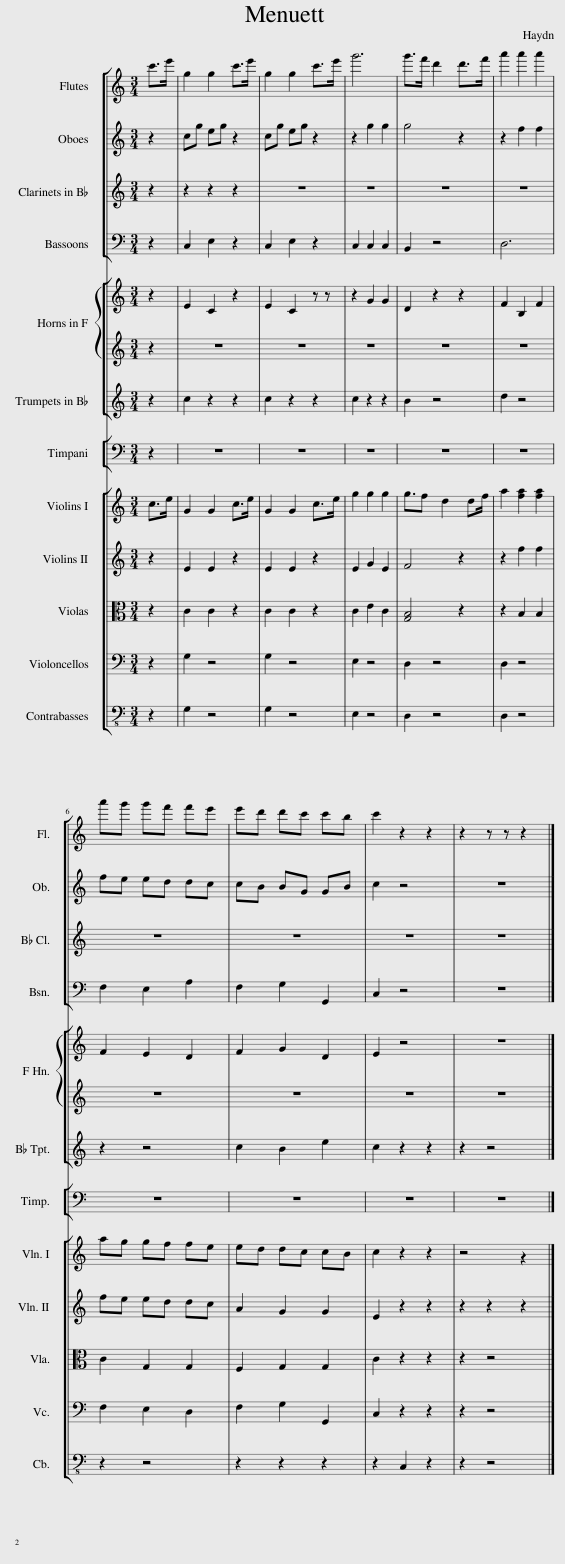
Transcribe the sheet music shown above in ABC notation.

X:1
%%score [ 1 2 3 ] [ 4 5 ] [ 6 7 8 9 10 ]
L:1/8
M:3/4
I:linebreak $
K:C
V:1 treble
V:2 treble
V:3 bass
V:4 treble transpose=-7
V:5 treble transpose=-2
V:6 treble
V:7 treble
V:8 alto
V:9 bass
V:10 bass transpose=-12
V:1
 c'>e' | g2 g2 c'>e' | g2 g2 c'>e' | g'6 | g'>f' d'2 d'>f' | %5
 a'2 a'2 a'2 |$ a'g' g'f' f'e' | e'd' d'c' c'b | c'2 z2 z2 | z2 z z z2 |] %10
V:2
 z2 | cg eg z2 | cg eg z2 | z2 g2 g2 | g4 z2 | %5
 z2 f2 f2 |$ fe ed dc | cB BG GB | c2 z4 | z6 |] %10
V:3
 z2 | C,2 E,2 z2 | C,2 E,2 z2 | C,2 C,2 C,2 | B,,2 z4 | %5
 D,6 |$ F,2 E,2 A,2 | F,2 G,2 G,,2 | C,2 z4 | z6 |] %10
V:4
 z2 | B2 G2 z2 | B2 G2 z z | z2 d2 d2 | A2 z2 z2 | %5
 c2 ^F2 c2 |$ c2 B2 A2 | c2 d2 A2 | B2 z4 | z6 |] %10
V:5
 z2 | d2 z2 z2 | d2 z2 z2 | d2 z2 z2 | ^c2 z4 | %5
 e2 z4 |$ z2 z4 | d2 ^c2 ^f2 | d2 z2 z2 | z2 z4 |] %10
V:6
 c>e | G2 G2 c>e | G2 G2 c>e | g2 g2 g2 | g3/2f d2 df/ | %5
 a2 [fa]2 [fa]2 |$ ag gf fe | ed dc cB | c2 z2 z2 | z4 z2 |] %10
V:7
 z2 | E2 E2 z2 | E2 E2 z2 | E2 G2 E2 | F4 z2 | %5
 z2 f2 f2 |$ fe ed dc | A2 G2 G2 | E2 z2 z2 | z2 z2 z2 |] %10
V:8
 z2 | C2 C2 z2 | C2 C2 z2 | C2 E2 C2 | [G,B,]4 z2 | %5
 z2 B,2 B,2 |$ C2 G,2 G,2 | F,2 G,2 G,2 | C2 z2 z2 | z2 z4 |] %10
V:9
 z2 | G,2 z4 | G,2 z4 | E,2 z4 | D,2 z4 | %5
 D,2 z4 |$ F,2 E,2 D,2 | F,2 G,2 G,,2 | C,2 z2 z2 | z2 z4 |] %10
V:10
 z2 | G,2 z4 | G,2 z4 | E,2 z4 | D,2 z4 | %5
 D,2 z4 |$ z2 z4 | z2 z2 z2 | z2 C,2 z2 | z2 z4 |] %10
